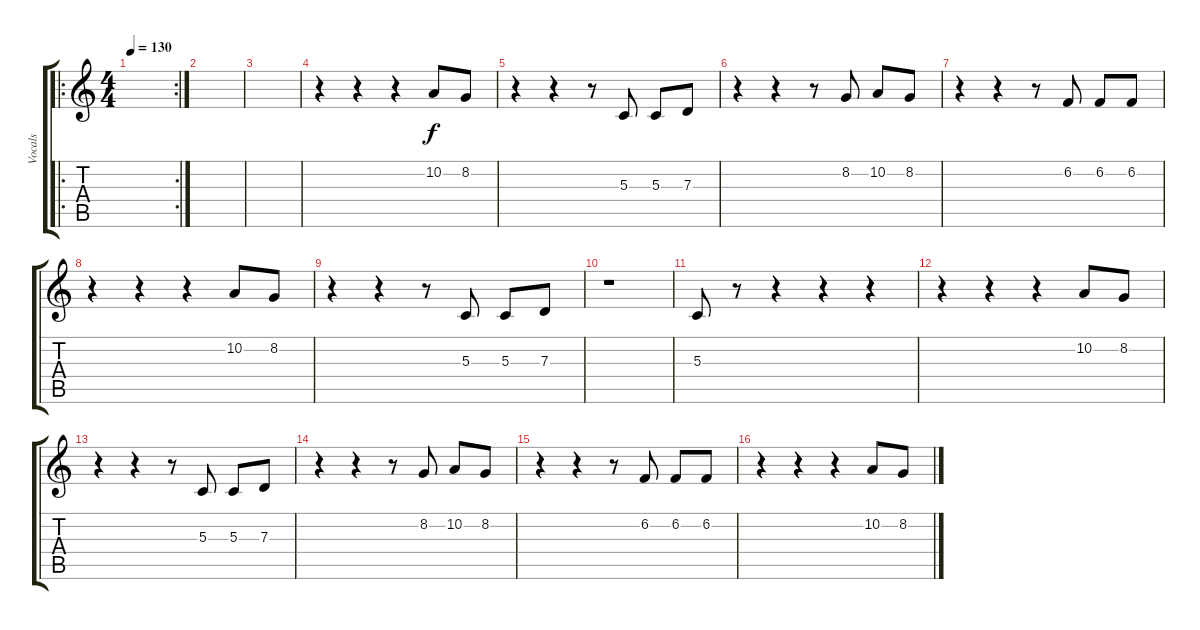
\track ("Vocals" "Vocals") {instrument lead3calliope}
\staff {score tabs}
\tuning (E4 B3 G3 D3 A2 E2) {hide}
\ro
\rc 2
\ts (4 4)
\tempo 130
\clef g2
\ks c
|
|
|
r.4 r.4 r.4 10.2.8 8.2.8 |
r.4 r.4 r.8 5.3.8 5.3.8 7.3.8 |
r.4 r.4 r.8 8.2.8 10.2.8 8.2.8 |
r.4 r.4 r.8 6.2.8 6.2.8 6.2.8 |
r.4 r.4 r.4 10.2.8 8.2.8 |
r.4 r.4 r.8 5.3.8 5.3.8 7.3.8 |
r.1 |
5.3.8 r.8 r.4 r.4 r.4 |
r.4 r.4 r.4 10.2.8 8.2.8 |
r.4 r.4 r.8 5.3.8 5.3.8 7.3.8 |
r.4 r.4 r.8 8.2.8 10.2.8 8.2.8 |
r.4 r.4 r.8 6.2.8 6.2.8 6.2.8 |
r.4 r.4 r.4 10.2.8 8.2.8
